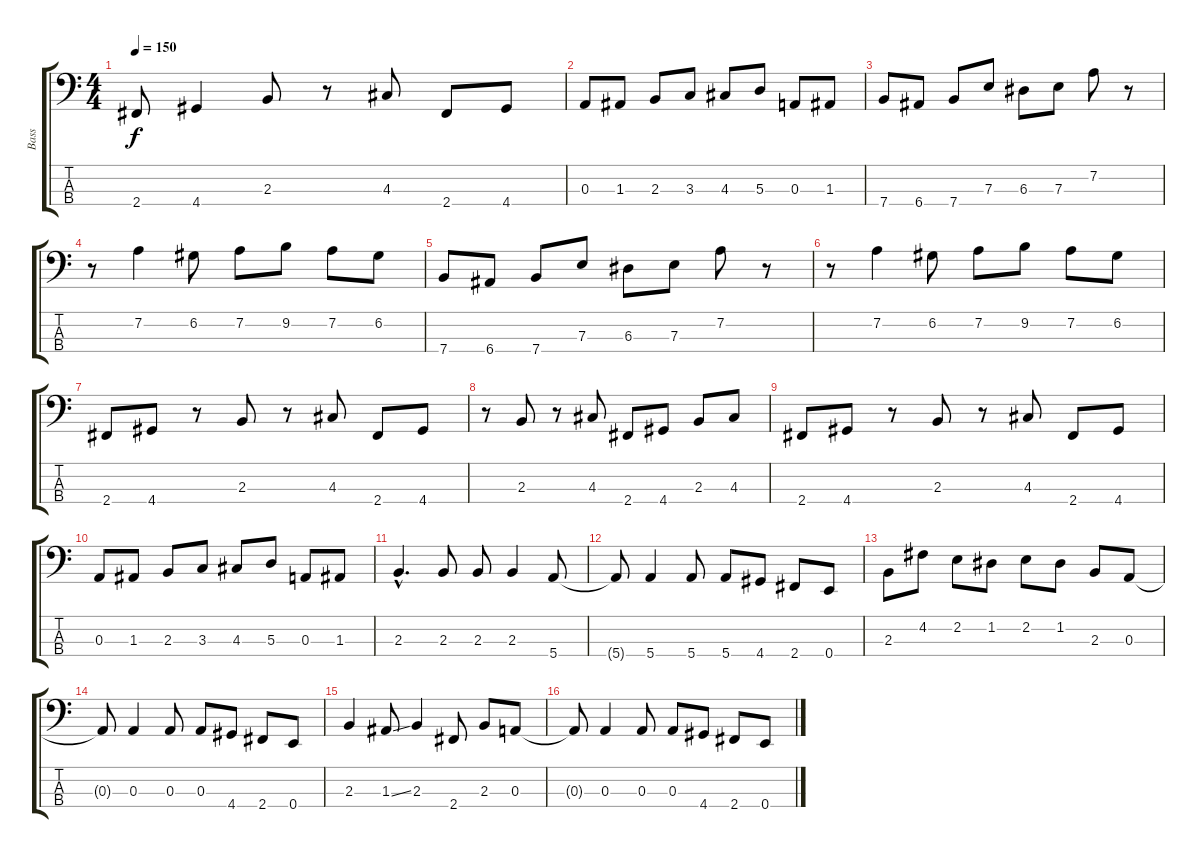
\track ("Bass" "Bass") {instrument electricbasspick}
\staff {score tabs}
\tuning (G2 D2 A1 E1) {hide}
\ts (4 4)
\tempo 150
\clef f4
\ks c
2.4.8{dy f} 4.4.4 2.3.8 r.8 4.3.8 2.4.8 4.4.8 |
0.3.8 1.3.8 2.3.8 3.3.8 4.3.8 5.3.8 0.3.8 1.3.8 |
7.4.8 6.4.8 7.4.8 7.3.8 6.3.8 7.3.8 7.2.8 r.8 |
r.8 7.2.4 6.2.8 7.2.8 9.2.8 7.2.8 6.2.8 |
7.4.8 6.4.8 7.4.8 7.3.8 6.3.8 7.3.8 7.2.8 r.8 |
r.8 7.2.4 6.2.8 7.2.8 9.2.8 7.2.8 6.2.8 |
2.4.8 4.4.8 r.8 2.3.8 r.8 4.3.8 2.4.8 4.4.8 |
r.8 2.3.8 r.8 4.3.8 2.4.8 4.4.8 2.3.8 4.3.8 |
2.4.8 4.4.8 r.8 2.3.8 r.8 4.3.8 2.4.8 4.4.8 |
0.3.8 1.3.8 2.3.8 3.3.8 4.3.8 5.3.8 0.3.8 1.3.8 |
2.3{hac}.4{d} 2.3.8 2.3.8 2.3.4 5.4.8 |
5.4{t}.8 5.4.4 5.4.8 5.4.8 4.4.8 2.4.8 0.4.8 |
2.3.8 4.2.8 2.2.8 1.2.8 2.2.8 1.2.8 2.3.8 0.3.8 |
0.3{t}.8 0.3.4 0.3.8 0.3.8 4.4.8 2.4.8 0.4.8 |
2.3.4 1.3{ss}.8 2.3.4 2.4.8 2.3.8 0.3.8 |
0.3{t}.8 0.3.4 0.3.8 0.3.8 4.4.8 2.4.8 0.4.8
